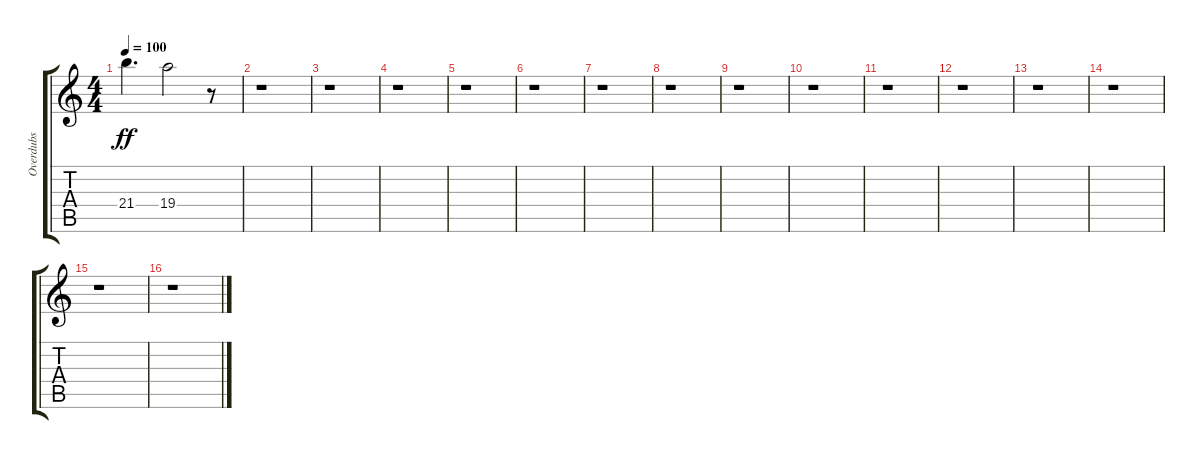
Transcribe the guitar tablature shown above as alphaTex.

\track ("Overdubs" "Overdubs") {instrument distortionguitar}
\staff {score tabs}
\tuning (E4 B3 G3 D3 A2 E2) {hide}
\ts (4 4)
\tempo 100
\clef g2
\ks c
21.4.4{d dy ff} 19.4.2 r.8 |
r.1 |
r.1 |
r.1 |
r.1 |
r.1 |
r.1 |
r.1 |
r.1 |
r.1 |
r.1 |
r.1 |
r.1 |
r.1 |
r.1 |
r.1
